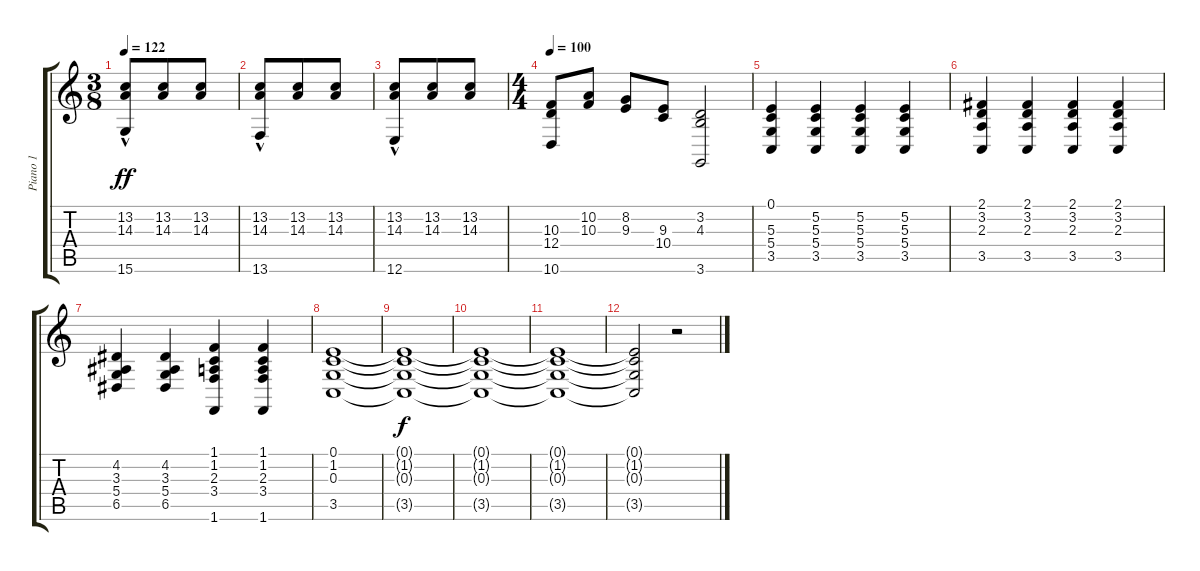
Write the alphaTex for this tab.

\track ("Piano 1" "Piano 1") {instrument acousticgrandpiano}
\staff {score tabs}
\tuning (E4 B3 G3 D3 A2 E2) {hide}
\ts (3 8)
\tempo 122
\clef g2
\ks c
(13.2 14.3 15.6{hac}).8{dy ff} (13.2 14.3).8 (13.2 14.3).8 |
(13.2 14.3 13.6{hac}).8 (13.2 14.3).8 (13.2 14.3).8 |
(13.2 14.3 12.6{hac}).8 (13.2 14.3).8 (13.2 14.3).8 |
\ts (4 4)
\tempo 100
(10.3 12.4 10.6).8 (10.2 10.3).8 (8.2 9.3).8 (9.3 10.4).8 (3.2 4.3 3.6).2 |
(0.1 5.3 5.4 3.5).4 (5.2 5.3 5.4 3.5).4 (5.2 5.3 5.4 3.5).4 (5.2 5.3 5.4 3.5).4 |
(2.1 3.2 2.3 3.5).4 (2.1 3.2 2.3 3.5).4 (2.1 3.2 2.3 3.5).4 (2.1 3.2 2.3 3.5).4 |
(4.2 3.3 5.4 6.5).4 (4.2 3.3 5.4 6.5).4 (1.1 1.2 2.3 3.4 1.6).4 (1.1 1.2 2.3 3.4 1.6).4 |
(0.1 1.2 0.3 3.5).1 |
(0.1{t} 1.2{t} 0.3{t} 3.5{t}).1{dy f} |
(0.1{t} 1.2{t} 0.3{t} 3.5{t}).1 |
(0.1{t} 1.2{t} 0.3{t} 3.5{t}).1 |
(0.1{t} 1.2{t} 0.3{t} 3.5{t}).2 r.2
